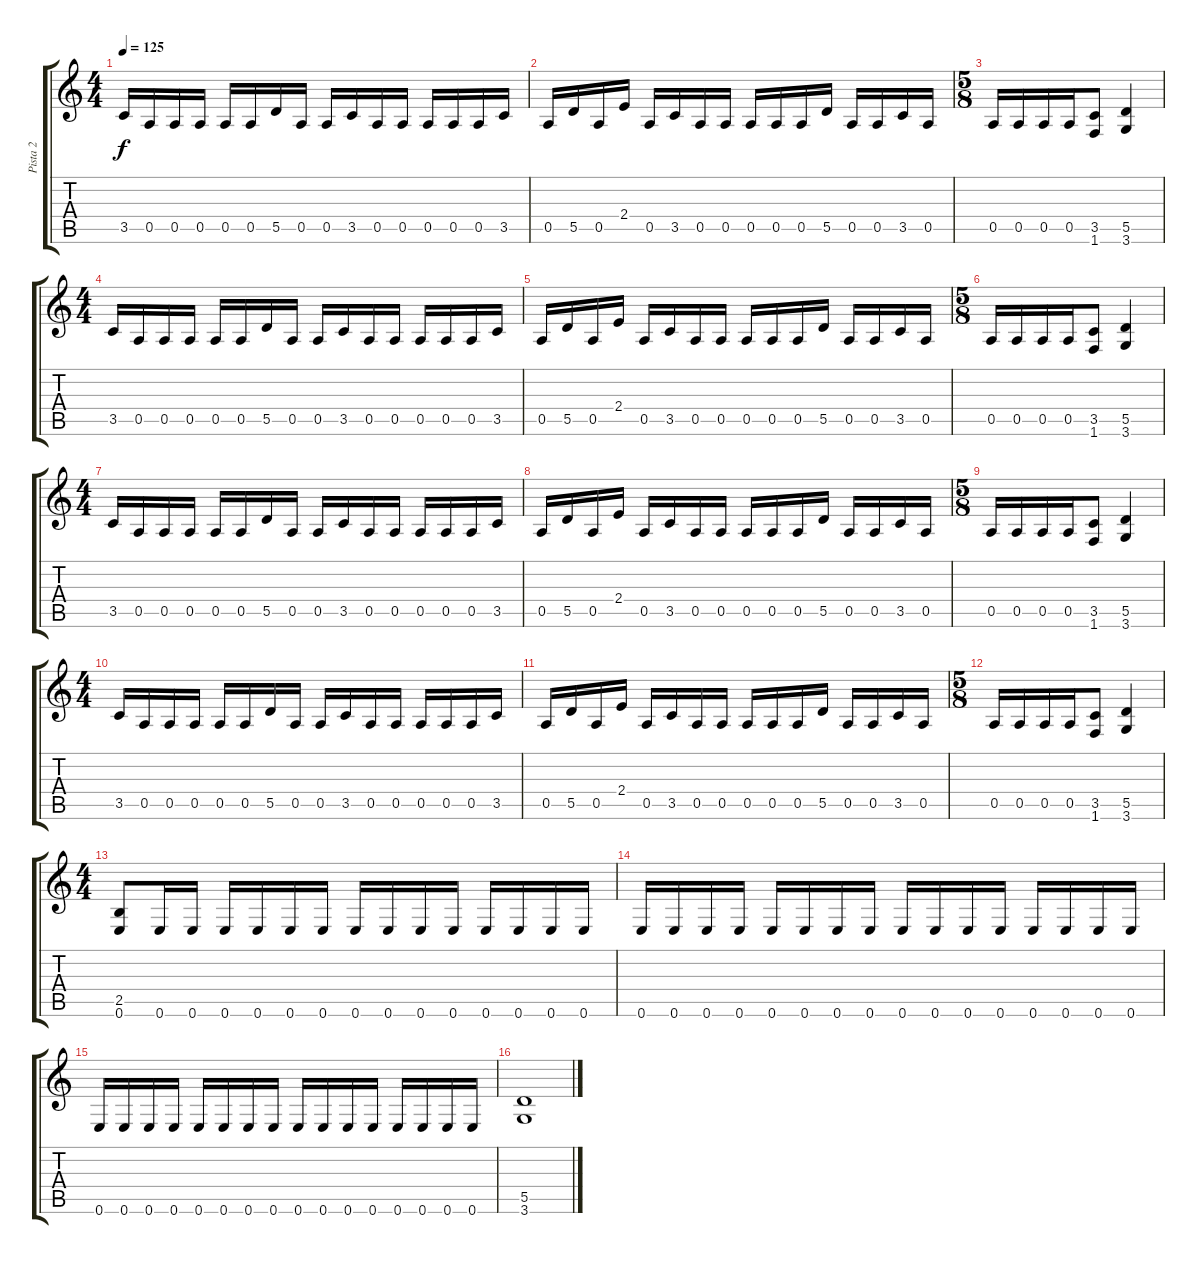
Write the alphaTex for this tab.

\track ("Pista 2" "Pista 2") {instrument overdrivenguitar}
\staff {score tabs}
\tuning (E4 B3 G3 D3 A2 E2) {hide}
\ts (4 4)
\tempo 125
\clef g2
\ks c
3.5.16{dy f} 0.5.16 0.5.16 0.5.16 0.5.16 0.5.16 5.5.16 0.5.16 0.5.16 3.5.16 0.5.16 0.5.16 0.5.16 0.5.16 0.5.16 3.5.16 |
0.5.16 5.5.16 0.5.16 2.4.16 0.5.16 3.5.16 0.5.16 0.5.16 0.5.16 0.5.16 0.5.16 5.5.16 0.5.16 0.5.16 3.5.16 0.5.16 |
\ts (5 8)
0.5.16 0.5.16 0.5.16 0.5.16 (3.5 1.6).8 (5.5 3.6).4 |
\ts (4 4)
3.5.16 0.5.16 0.5.16 0.5.16 0.5.16 0.5.16 5.5.16 0.5.16 0.5.16 3.5.16 0.5.16 0.5.16 0.5.16 0.5.16 0.5.16 3.5.16 |
0.5.16 5.5.16 0.5.16 2.4.16 0.5.16 3.5.16 0.5.16 0.5.16 0.5.16 0.5.16 0.5.16 5.5.16 0.5.16 0.5.16 3.5.16 0.5.16 |
\ts (5 8)
0.5.16 0.5.16 0.5.16 0.5.16 (3.5 1.6).8 (5.5 3.6).4 |
\ts (4 4)
3.5.16 0.5.16 0.5.16 0.5.16 0.5.16 0.5.16 5.5.16 0.5.16 0.5.16 3.5.16 0.5.16 0.5.16 0.5.16 0.5.16 0.5.16 3.5.16 |
0.5.16 5.5.16 0.5.16 2.4.16 0.5.16 3.5.16 0.5.16 0.5.16 0.5.16 0.5.16 0.5.16 5.5.16 0.5.16 0.5.16 3.5.16 0.5.16 |
\ts (5 8)
0.5.16 0.5.16 0.5.16 0.5.16 (3.5 1.6).8 (5.5 3.6).4 |
\ts (4 4)
3.5.16 0.5.16 0.5.16 0.5.16 0.5.16 0.5.16 5.5.16 0.5.16 0.5.16 3.5.16 0.5.16 0.5.16 0.5.16 0.5.16 0.5.16 3.5.16 |
0.5.16 5.5.16 0.5.16 2.4.16 0.5.16 3.5.16 0.5.16 0.5.16 0.5.16 0.5.16 0.5.16 5.5.16 0.5.16 0.5.16 3.5.16 0.5.16 |
\ts (5 8)
0.5.16 0.5.16 0.5.16 0.5.16 (3.5 1.6).8 (5.5 3.6).4 |
\ts (4 4)
(2.5 0.6).8 0.6.16 0.6.16 0.6.16 0.6.16 0.6.16 0.6.16 0.6.16 0.6.16 0.6.16 0.6.16 0.6.16 0.6.16 0.6.16 0.6.16 |
0.6.16 0.6.16 0.6.16 0.6.16 0.6.16 0.6.16 0.6.16 0.6.16 0.6.16 0.6.16 0.6.16 0.6.16 0.6.16 0.6.16 0.6.16 0.6.16 |
0.6.16 0.6.16 0.6.16 0.6.16 0.6.16 0.6.16 0.6.16 0.6.16 0.6.16 0.6.16 0.6.16 0.6.16 0.6.16 0.6.16 0.6.16 0.6.16 |
(5.5 3.6).1
